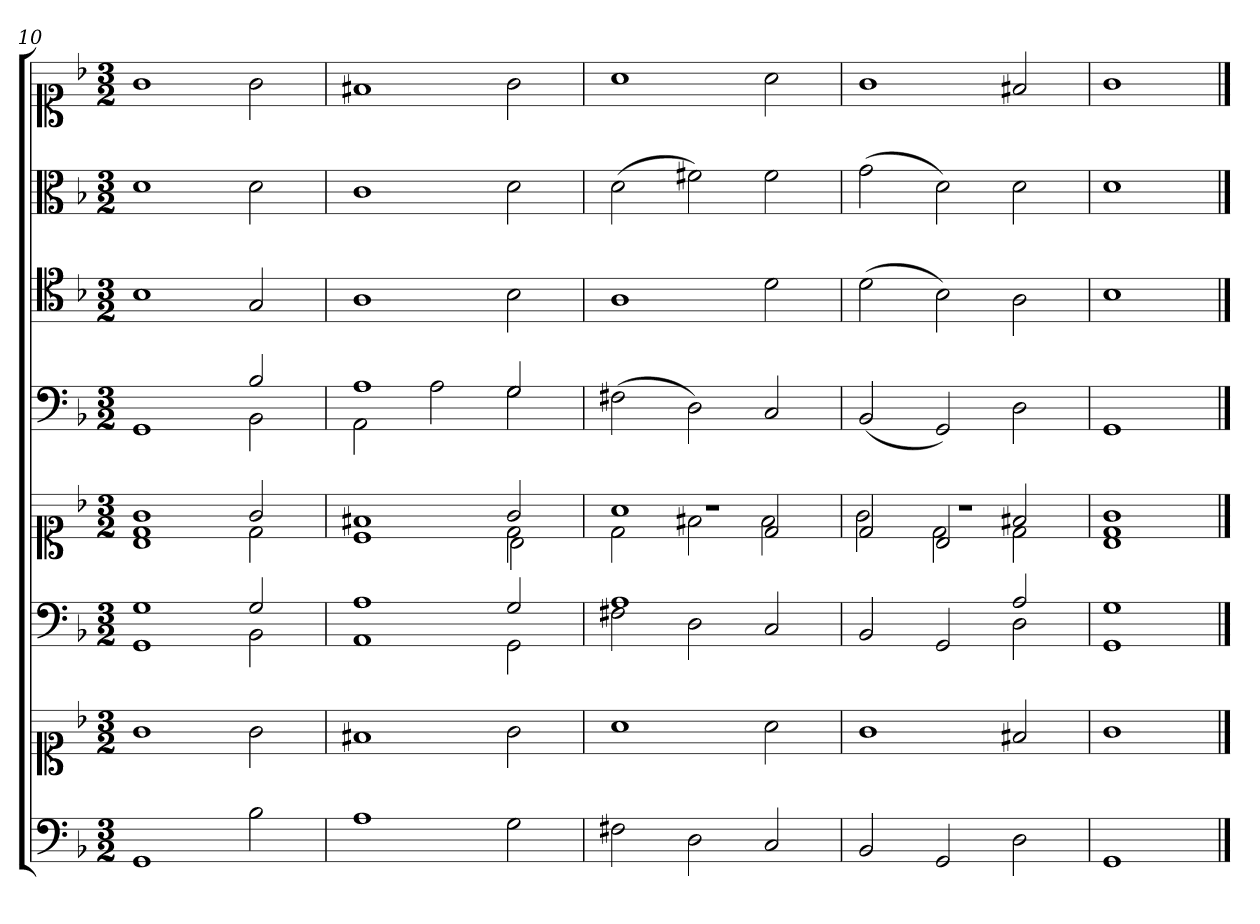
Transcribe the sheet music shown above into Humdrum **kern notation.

**kern	**kern	**kern	**kern	**kern	**kern	**kern	**kern
*part6	*part6	*part5	*part5	*part4	*part3	*part2	*part1
*staff8	*staff7	*staff6	*staff5	*staff4	*staff3	*staff2	*staff1
*clefF4	*clefC1	*clefF4	*clefC1	*clefF4	*clefC4	*clefC3	*clefC1
*k[b-]	*k[b-]	*k[b-]	*k[b-]	*k[b-]	*k[b-]	*k[b-]	*k[b-]
*F:	*F:	*F:	*F:	*F:	*F:	*F:	*F:
*M3/2	*M3/2	*M3/2	*M3/2	*M3/2	*M3/2	*M3/2	*M3/2
=10	=10	=10	=10	=10	=10	=10	=10
*	*	*^	*^	*^	*	*	*
*	*	*	*	*	*^	*	*	*	*	*
1GG	1g	1G	1GG	1g	1d	1B-\	1GG	1ryy	1B-	1d	1g
2B-	2g	2G	2BB-	2g	2d	2ryy	2B-	2BB-	2G	2d	2g
=11	=11	=11	=11	=11	=11	=11	=11	=11	=11	=11	=11
1A	1f#X	1A	1AA	1f#X	1c	1ryy	1A	2AA	1A	1c	1f#X
.	.	.	.	.	.	.	.	2A	.	.	.
2G	2g	2G	2GG	2g	2d	2B-\	2G	2G	2B-	2d	2g
*	*	*	*	*	*	*	*v	*v	*	*	*
=12	=12	=12	=12	=12	=12	=12	=12	=12	=12	=12
2F#X	1a	1A	2F#X	1a	2d	1.r	(2F#X	1A	(2d	1a
2D	.	.	2D	.	2f#X	.	2D)	.	2f#X)	.
2C	2a	2ryy	2C	2d	2f#	.	2C	2d	2f#	2a
=13	=13	=13	=13	=13	=13	=13	=13	=13	=13	=13
2BB-	1g	2ryy	2BB-	2d	2g	1.r	(2BB-	(2d	(2g	1g
2GG	.	2ryy	2GG	2B-	2d	.	2GG)	2B-)	2d)	.
2D	2f#X	2A	2D	2f#X	2d	.	2D	2A	2d	2f#X
=14	=14	=14	=14	=14	=14	=14	=14	=14	=14	=14
1GG	1g	1G	1GG	1g	1d	1B-\	1GG	1B-	1d	1g
*	*	*v	*v	*	*	*	*	*	*	*
*	*	*	*v	*v	*v	*	*	*	*
==	==	==	==	==	==	==	==
*-	*-	*-	*-	*-	*-	*-	*-
